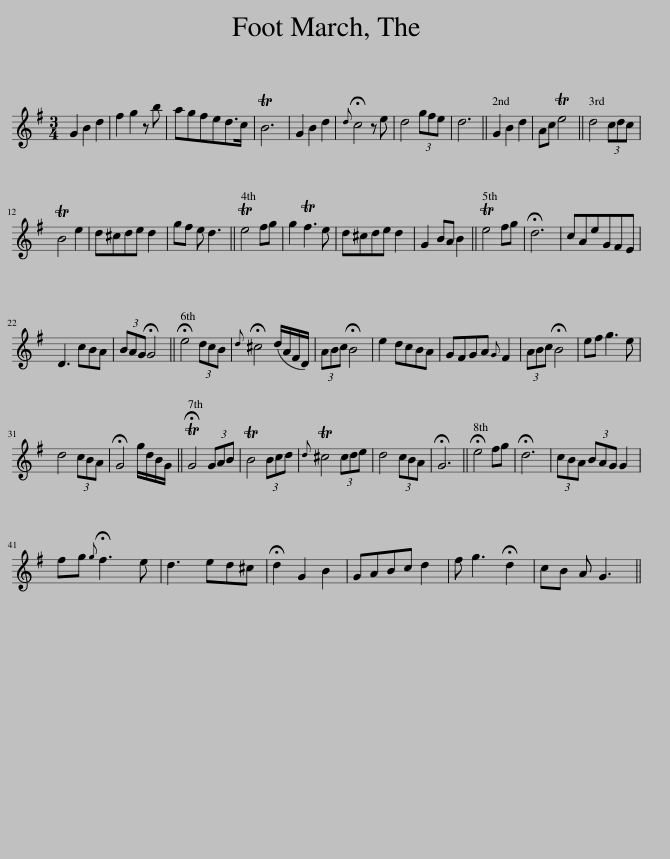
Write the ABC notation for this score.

X:1
L:1/8
M:3/4
I:linebreak $
K:G
V:1 treble
V:1
 G2 B2 d2 | f2 g2 z b | agfed>c | TB6 | G2 B2 d2 | %5
{!fermata!d} !fermata!c4 z e | d4 (3gfe | d6 || G2 B2 d2 | Ac Te4 || %10
 d4 (3cdc |$ TB4 e2 | d^cde d2 | gf e d3 || Te4 fg | %15
 g2 Tf3 e | d^cde d2 | G2 BA B2 || Te4 fg | !fermata!d6 | %20
 cAeGFE |$ D3 cBA | (3BAG !fermata!G4 || !fermata!e4 (3dcB |{!fermata!d} !fermata!^c4 (d/A/F/D/) | %25
 (3ABc !fermata!B4 | e2 dcBA | GFGA{G} F2 | (3ABc !fermata!B4 | ef g3 e |$ %30
 d4 (3cBA | !fermata!G4 g/d/B/G/ || !fermata!TG4 (3GAB | TB4 (3Bcd |{d} T^c4 (3cde | %35
 d4 (3cBA | !fermata!G6 || !fermata!e4 fg | !fermata!d6 | (3cBA (3BAG G2 |$ %40
 fg{!fermata!g} !fermata!f3 e | d3 ed^c | !fermata!d2 G2 B2 | GABc d2 | f g3 !fermata!d2 | %45
 cB A G3 || %46
